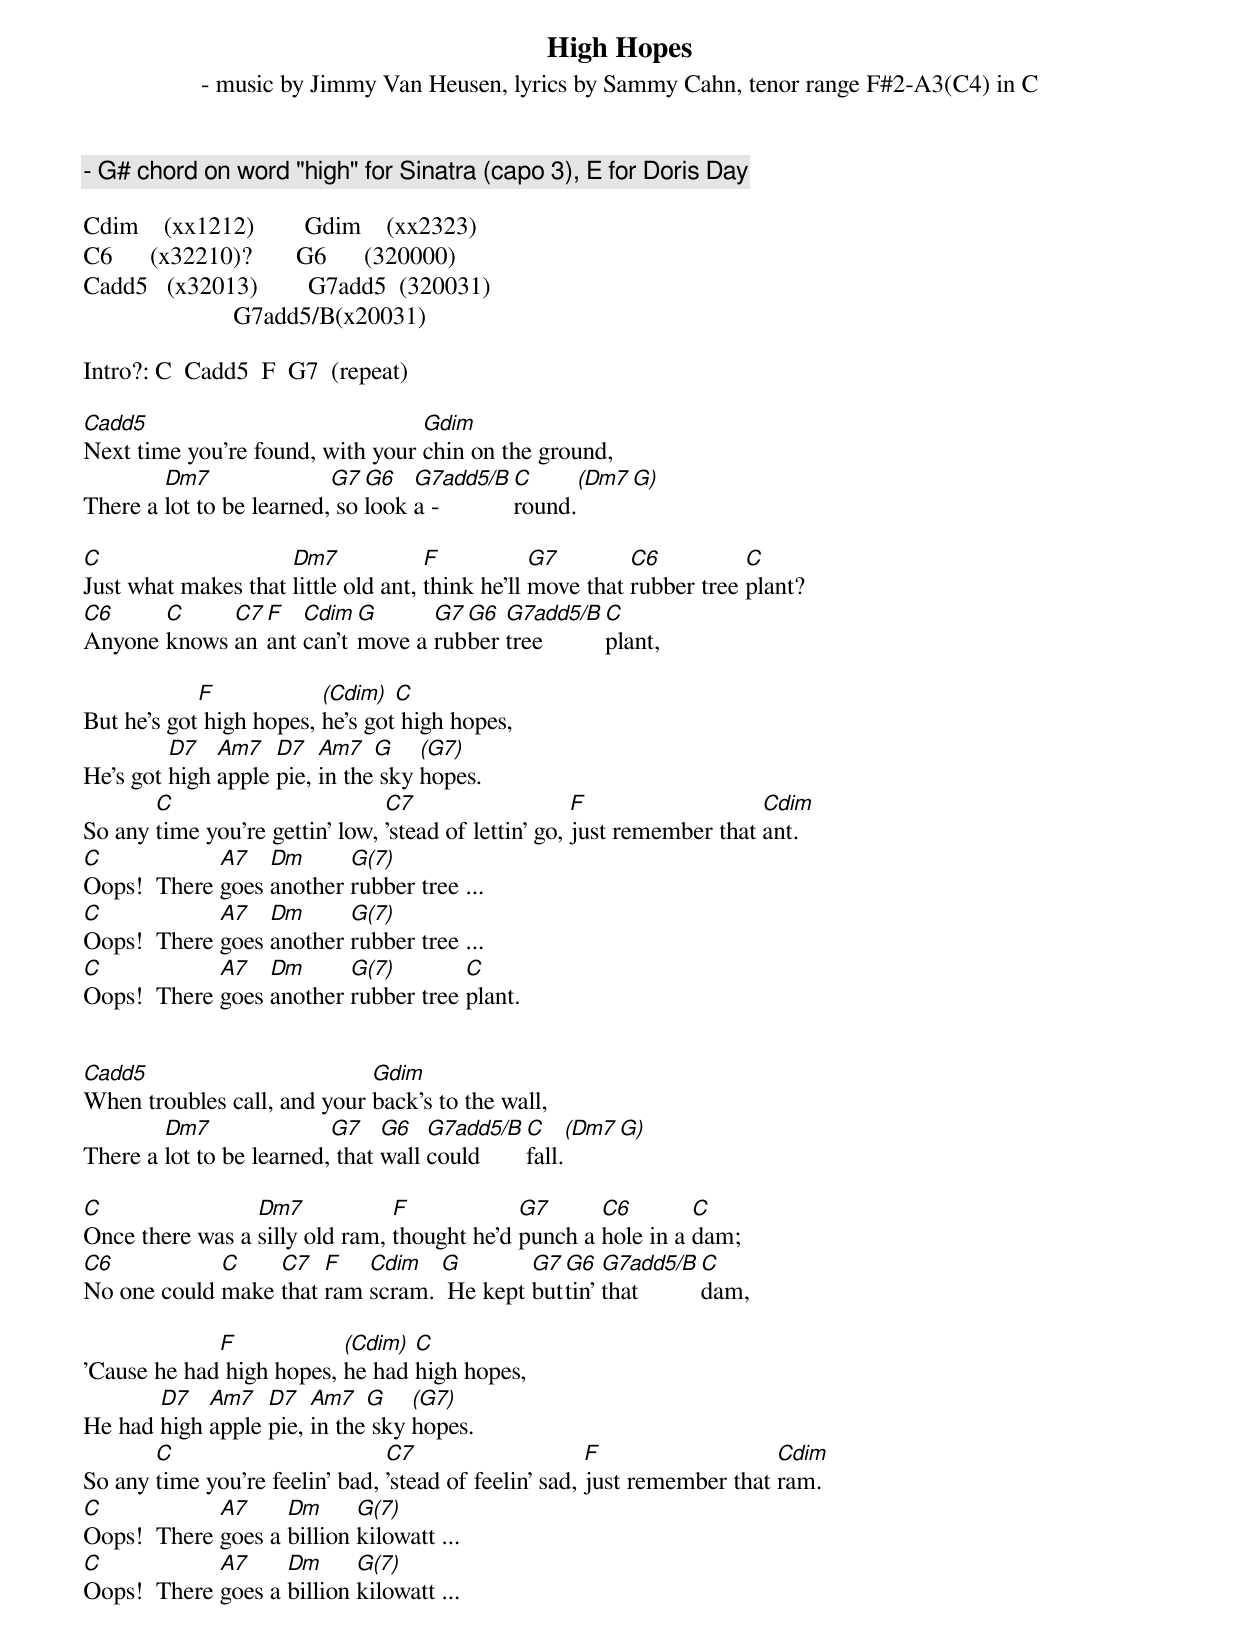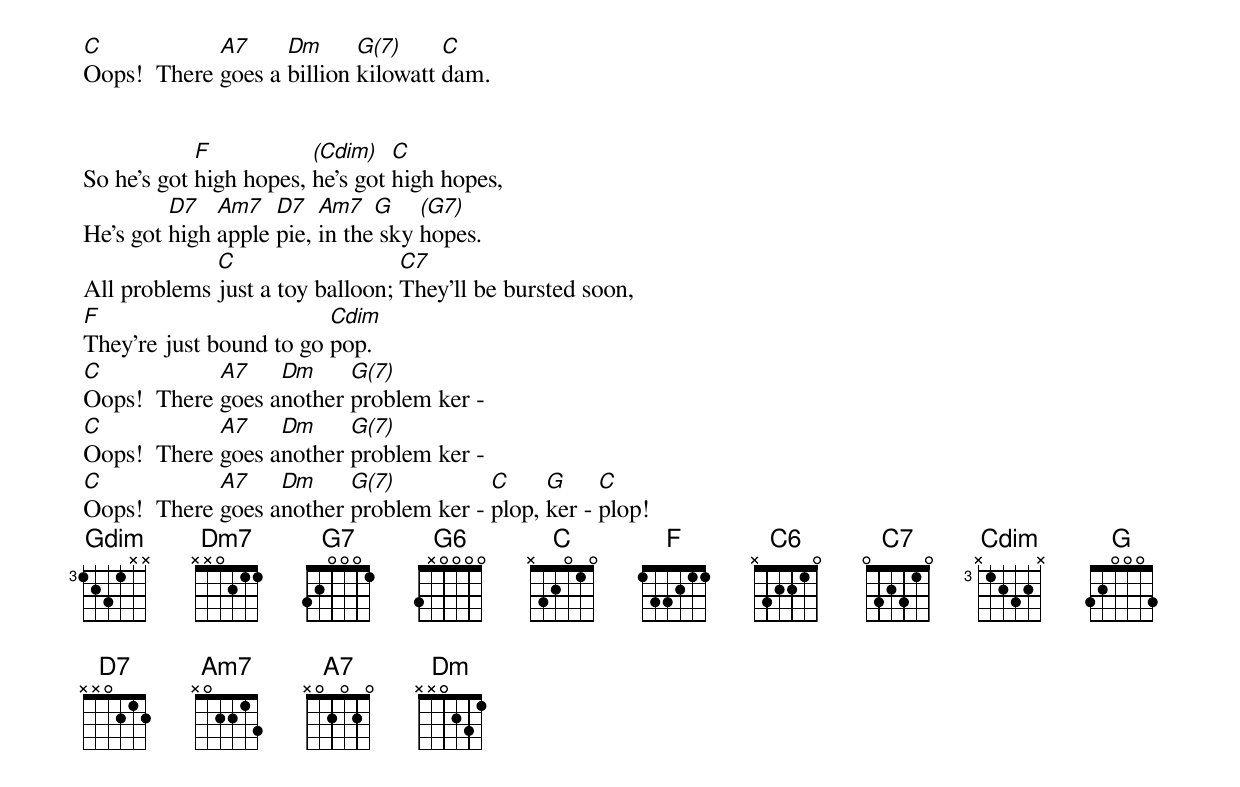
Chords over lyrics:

High Hopes
 - music by Jimmy Van Heusen, lyrics by Sammy Cahn, tenor range F#2-A3(C4) in C
 - G# chord on word "high" for Sinatra (capo 3), E for Doris Day

Cdim    (xx1212)        Gdim    (xx2323)
C6      (x32210)?       G6      (320000)
Cadd5   (x32013)        G7add5  (320031)
                        G7add5/B(x20031)

Intro?: C  Cadd5  F  G7  (repeat)

Cadd5                             Gdim
Next time you're found, with your chin on the ground,
        Dm7               G7  G6   G7add5/B C     (Dm7  G)
There a lot to be learned, so look a -      round.

C                    Dm7             F           G7        C6          C
Just what makes that little old ant, think he'll move that rubber tree plant?
C6     C     C7 F   Cdim  G      G7 G6  G7add5/B  C
Anyone knows an ant can't move a rubber tree      plant,

            F            (Cdim)  C
But he's got high hopes, he's got high hopes,
         D7   Am7   D7   Am7   G    (G7)
He's got high apple pie, in the sky hopes.
       C                        C7                    F                  Cdim
So any time you're gettin' low, 'stead of lettin' go, just remember that ant.
C            A7   Dm      G(7)
Oops!  There goes another rubber tree ...
C            A7   Dm      G(7)
Oops!  There goes another rubber tree ...
C            A7   Dm      G(7)        C
Oops!  There goes another rubber tree plant.


Cadd5                        Gdim
When troubles call, and your back's to the wall,
        Dm7               G7    G6   G7add5/B C    (Dm7  G)
There a lot to be learned, that wall could    fall.

C                Dm7            F            G7      C6        C
Once there was a silly old ram, thought he'd punch a hole in a dam;
C6           C    C7   F   Cdim   G        G7 G6   G7add5/B  C
No one could make that ram scram.  He kept buttin' that      dam,

             F            (Cdim) C
'Cause he had high hopes, he had high hopes,
       D7   Am7   D7   Am7   G    (G7)
He had high apple pie, in the sky hopes.
       C                        C7                     F                  Cdim
So any time you're feelin' bad, 'stead of feelin' sad, just remember that ram.
C            A7     Dm      G(7)
Oops!  There goes a billion kilowatt ...
C            A7     Dm      G(7)
Oops!  There goes a billion kilowatt ...
C            A7     Dm      G(7)     C
Oops!  There goes a billion kilowatt dam.


            F           (Cdim)   C
So he's got high hopes, he's got high hopes,
         D7   Am7   D7   Am7   G    (G7)
He's got high apple pie, in the sky hopes.
             C                   C7
All problems just a toy balloon; They'll be bursted soon,
F                        Cdim
They're just bound to go pop.
C            A7    Dm     G(7)
Oops!  There goes another problem ker -
C            A7    Dm     G(7)
Oops!  There goes another problem ker -
C            A7    Dm     G(7)          C     G     C
Oops!  There goes another problem ker - plop, ker - plop!
